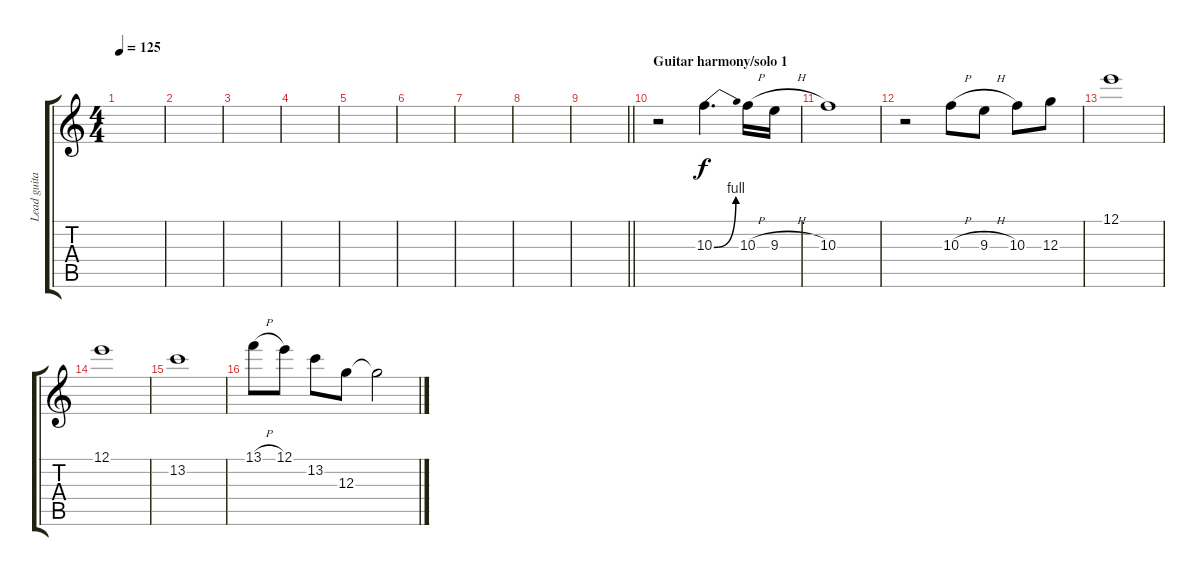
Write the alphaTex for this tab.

\track ("Lead guitar 1" "Lead guita") {instrument overdrivenguitar}
\staff {score tabs}
\tuning (E4 B3 G3 D3 A2 E2) {hide}
\ts (4 4)
\tempo 125
\clef g2
\ks c
|
|
|
|
|
|
|
|
\barLineRight lightlight
|
\section ("" "Guitar harmony/solo 1")
r.2 10.3{be (bend 0 0 60 4)}.4{d} 10.3{h}.16 9.3{h}.16 |
10.3.1 |
r.2 10.3{h}.8 9.3{h}.8 10.3.8 12.3.8 |
12.1.1 |
12.1.1 |
13.2.1 |
13.1{h}.8 12.1.8 13.2.8 12.3.8 12.3{t}.2
